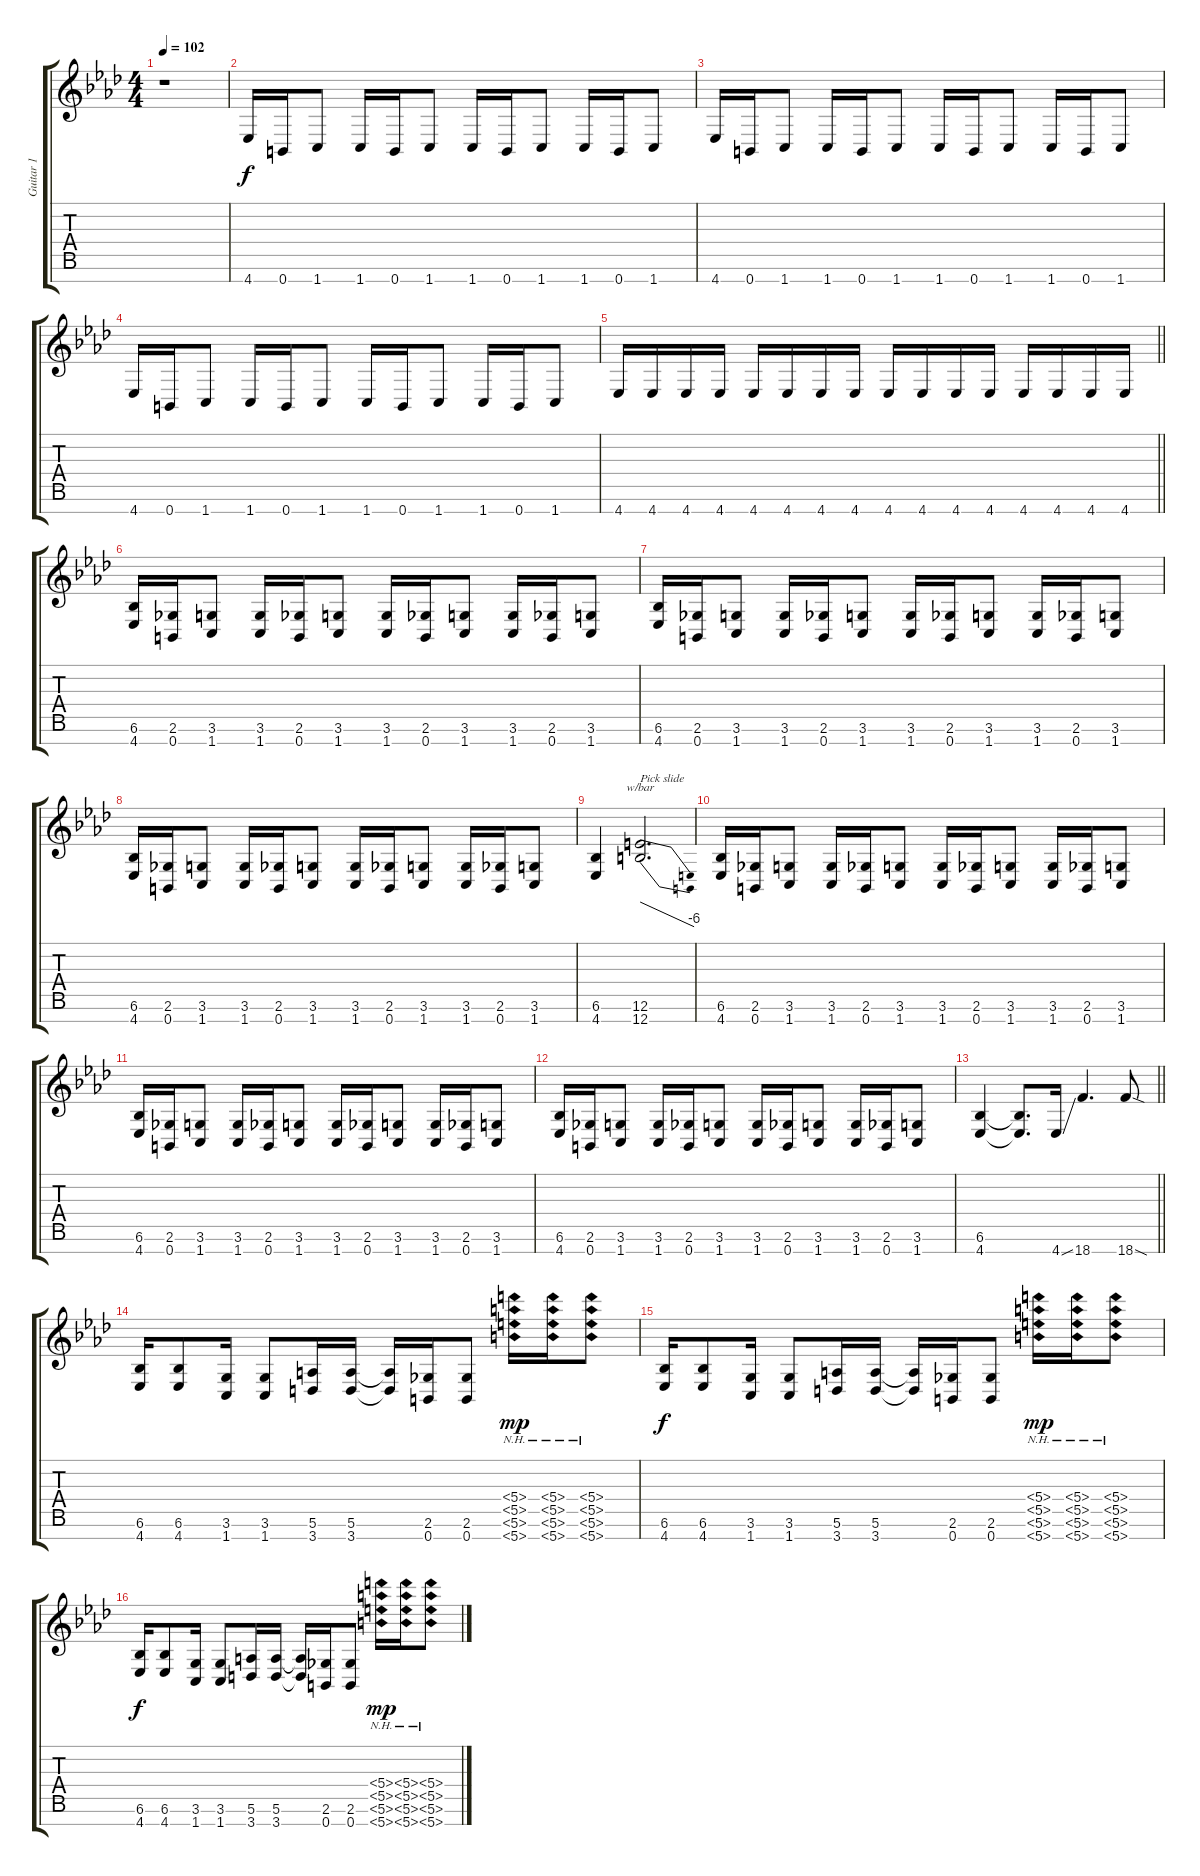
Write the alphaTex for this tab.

\track ("Guitar 1" "Guitar 1") {instrument distortionguitar}
\staff {score tabs}
\tuning (E4 B3 G3 D3 A2 E2 B1) {hide}
\ts (4 4)
\tempo 102
\clef g2
\ks fminor
r.1{dy f instrument distortionguitar} |
4.7.16 0.7.16 1.7.8 1.7.16 0.7.16 1.7.8 1.7.16 0.7.16 1.7.8 1.7.16 0.7.16 1.7.8 |
4.7.16 0.7.16 1.7.8 1.7.16 0.7.16 1.7.8 1.7.16 0.7.16 1.7.8 1.7.16 0.7.16 1.7.8 |
4.7.16 0.7.16 1.7.8 1.7.16 0.7.16 1.7.8 1.7.16 0.7.16 1.7.8 1.7.16 0.7.16 1.7.8 |
\barLineRight lightlight
4.7.16 4.7.16 4.7.16 4.7.16 4.7.16 4.7.16 4.7.16 4.7.16 4.7.16 4.7.16 4.7.16 4.7.16 4.7.16 4.7.16 4.7.16 4.7.16 |
(6.6 4.7).16 (2.6 0.7).16 (3.6 1.7).8 (3.6 1.7).16 (2.6 0.7).16 (3.6 1.7).8 (3.6 1.7).16 (2.6 0.7).16 (3.6 1.7).8 (3.6 1.7).16 (2.6 0.7).16 (3.6 1.7).8 |
(6.6 4.7).16 (2.6 0.7).16 (3.6 1.7).8 (3.6 1.7).16 (2.6 0.7).16 (3.6 1.7).8 (3.6 1.7).16 (2.6 0.7).16 (3.6 1.7).8 (3.6 1.7).16 (2.6 0.7).16 (3.6 1.7).8 |
(6.6 4.7).16 (2.6 0.7).16 (3.6 1.7).8 (3.6 1.7).16 (2.6 0.7).16 (3.6 1.7).8 (3.6 1.7).16 (2.6 0.7).16 (3.6 1.7).8 (3.6 1.7).16 (2.6 0.7).16 (3.6 1.7).8 |
(6.6 4.7).4 (12.6 12.7).2{d tbe (dive default 0 0 60 -24) txt "Pick slide"} |
(6.6 4.7).16 (2.6 0.7).16 (3.6 1.7).8 (3.6 1.7).16 (2.6 0.7).16 (3.6 1.7).8 (3.6 1.7).16 (2.6 0.7).16 (3.6 1.7).8 (3.6 1.7).16 (2.6 0.7).16 (3.6 1.7).8 |
(6.6 4.7).16 (2.6 0.7).16 (3.6 1.7).8 (3.6 1.7).16 (2.6 0.7).16 (3.6 1.7).8 (3.6 1.7).16 (2.6 0.7).16 (3.6 1.7).8 (3.6 1.7).16 (2.6 0.7).16 (3.6 1.7).8 |
(6.6 4.7).16 (2.6 0.7).16 (3.6 1.7).8 (3.6 1.7).16 (2.6 0.7).16 (3.6 1.7).8 (3.6 1.7).16 (2.6 0.7).16 (3.6 1.7).8 (3.6 1.7).16 (2.6 0.7).16 (3.6 1.7).8 |
\barLineRight lightlight
(6.6 4.7).4 (6.6{t} 4.7{t}).8{d} 4.7{ss}.16 18.7.4{d} 18.7{sod}.8 |
(6.6 4.7).16 (6.6 4.7).8 (3.6 1.7).16 (3.6 1.7).8 (5.6 3.7).16 (5.6 3.7).16 (5.6{t} 3.7{t}).16 (2.6 0.7).16 (2.6 0.7).8 (5.4{nh} 5.5{nh} 5.6{nh} 5.7{nh}).16{dy mp} (5.4{nh} 5.5{nh} 5.6{nh} 5.7{nh}).16 (5.4{nh} 5.5{nh} 5.6{nh} 5.7{nh}).8 |
(6.6 4.7).16{dy f} (6.6 4.7).8 (3.6 1.7).16 (3.6 1.7).8 (5.6 3.7).16 (5.6 3.7).16 (5.6{t} 3.7{t}).16 (2.6 0.7).16 (2.6 0.7).8 (5.4{nh} 5.5{nh} 5.6{nh} 5.7{nh}).16{dy mp} (5.4{nh} 5.5{nh} 5.6{nh} 5.7{nh}).16 (5.4{nh} 5.5{nh} 5.6{nh} 5.7{nh}).8 |
(6.6 4.7).16{dy f} (6.6 4.7).8 (3.6 1.7).16 (3.6 1.7).8 (5.6 3.7).16 (5.6 3.7).16 (5.6{t} 3.7{t}).16 (2.6 0.7).16 (2.6 0.7).8 (5.4{nh} 5.5{nh} 5.6{nh} 5.7{nh}).16{dy mp} (5.4{nh} 5.5{nh} 5.6{nh} 5.7{nh}).16 (5.4{nh} 5.5{nh} 5.6{nh} 5.7{nh}).8
